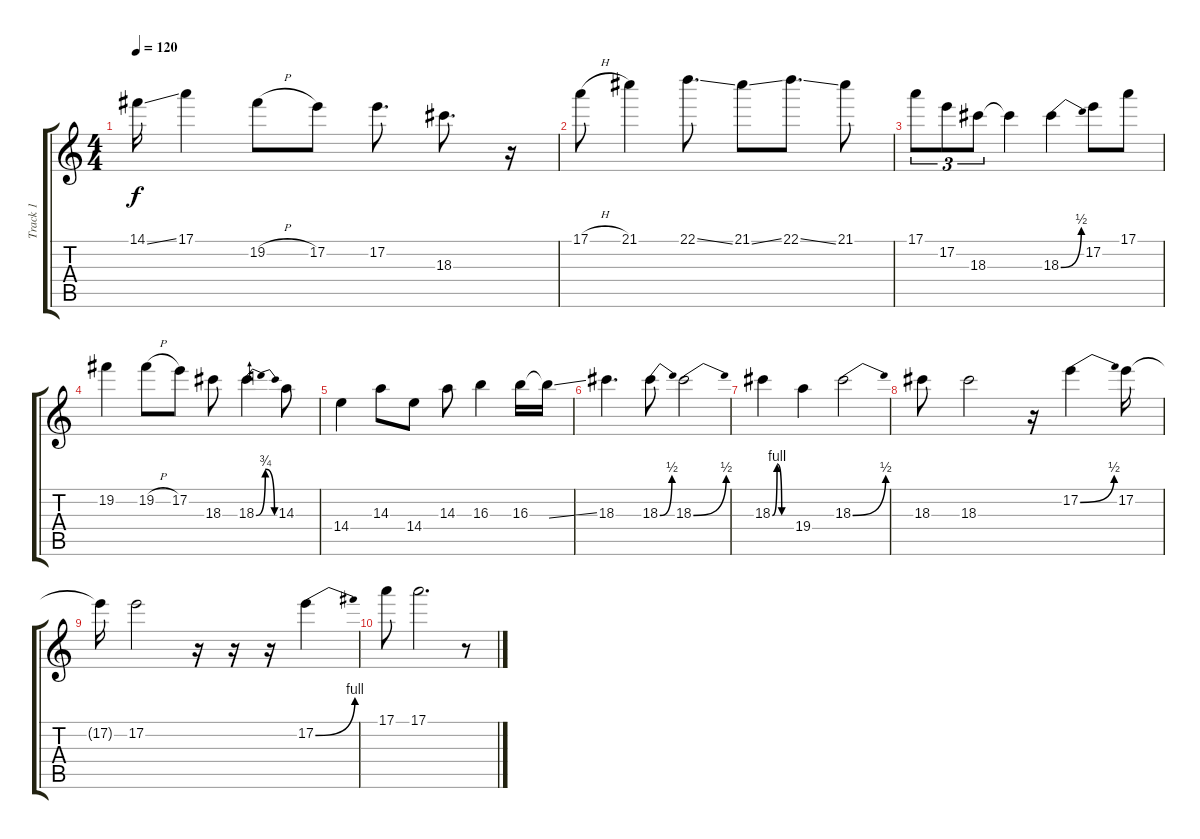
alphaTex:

\track ("Track 1" "Track 1") {instrument acousticguitarsteel}
\staff {score tabs}
\tuning (E4 B3 G3 D3 A2 E2) {hide}
\ts (4 4)
\tempo 120
\clef g2
\ks c
14.1{ss}.16{dy f instrument acousticguitarsteel} 17.1.4 19.2{h}.8 17.2.8 17.2.8{d} 18.3.8{d} r.16 |
17.1{h}.8 21.1.4 22.1{ss}.8{d} 21.1{ss}.8 22.1{ss}.8{d} 21.1.8 |
17.1.8{tu (3 2)} 17.2.8{tu (3 2)} 18.3.8{tu (3 2)} 18.3{t}.4 18.3{be (bend 0 0 60 2)}.4 17.2.8 17.1.8 |
19.2.4 19.2{h}.8 17.2.8 18.3.8 18.3{be (bendrelease 0 0 30 3 30 3 60 0)}.4 14.3.8 |
14.4.4 14.3.8 14.4.8 14.3.8 16.3.4 16.3.16 16.3{ss t}.16 |
18.3.4{d} 18.3{be (bend 0 0 60 2)}.8 18.3{be (bend 0 0 60 2)}.2 |
18.3{be (custom 0 0 15 4 30 0 60 0)}.4 19.4.4 18.3{be (bend 0 0 60 2)}.2 |
18.3.8 18.3.2 r.16 17.2{be (bend 0 0 60 2)}.4 17.2.16 |
17.2{t}.16 17.2.2 r.16 r.16 r.16 17.2{be (bend 0 0 60 4)}.4 |
17.1.8 17.1.2{d} r.8
